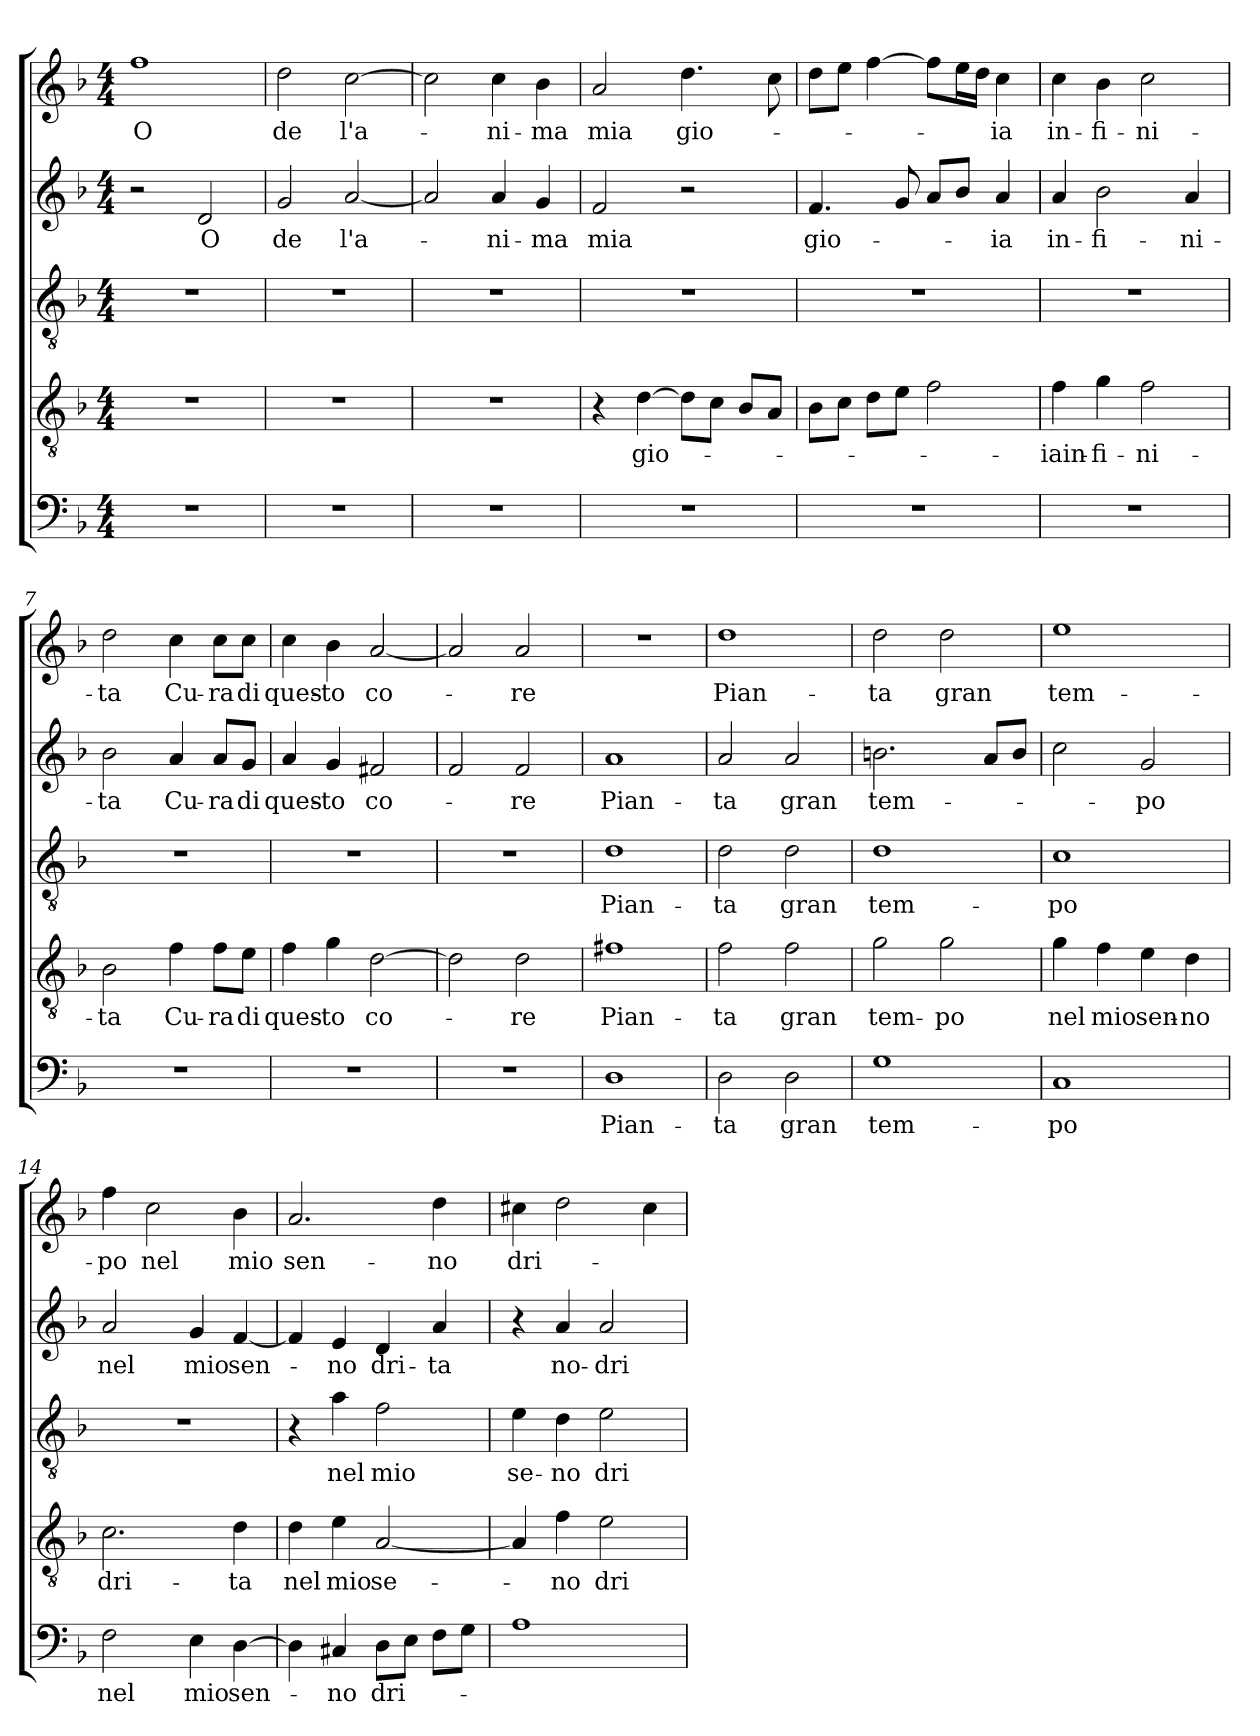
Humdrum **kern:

**kern	**text	**kern	**text	**kern	**text	**kern	**text	**kern	**text
*part5	*part5	*part4	*part4	*part3	*part3	*part2	*part2	*part1	*part1
*staff5	*staff5	*staff4	*staff4	*staff3	*staff3	*staff2	*staff2	*staff1	*staff1
*clefF4	*	*clefGv2	*	*clefGv2	*	*clefG2	*	*clefG2	*
*k[b-]	*	*k[b-]	*	*k[b-]	*	*k[b-]	*	*k[b-]	*
*M4/4	*	*M4/4	*	*M4/4	*	*M4/4	*	*M4/4	*
=1	=1	=1	=1	=1	=1	=1	=1	=1	=1
1r	.	1r	.	1r	.	2r	.	1ff\	O
.	.	.	.	.	.	2d/	O	.	.
=2	=2	=2	=2	=2	=2	=2	=2	=2	=2
1r	.	1r	.	1r	.	2g/	de	2dd\	de
.	.	.	.	.	.	[2a/	l'a-	[2cc\	l'a-
=3	=3	=3	=3	=3	=3	=3	=3	=3	=3
1r	.	1r	.	1r	.	2a/]	.	2cc\]	.
.	.	.	.	.	.	4a/	ni-	4cc\	ni-
.	.	.	.	.	.	4g/	ma	4b-\	ma
=4	=4	=4	=4	=4	=4	=4	=4	=4	=4
1r	.	4r	.	1r	.	2f/	mia	2a/	mia
.	.	[4d\	gio-	.	.	.	.	.	.
.	.	8d\L]	.	.	.	2r	.	4.dd\	gio-
.	.	8c\J	.	.	.	.	.	.	.
.	.	8B-/L	.	.	.	.	.	.	.
.	.	8A/J	.	.	.	.	.	8cc\	.
=5	=5	=5	=5	=5	=5	=5	=5	=5	=5
1r	.	8B-\L	.	1r	.	4.f/	gio-	8dd\L	.
.	.	8c\J	.	.	.	.	.	8ee\J	.
.	.	8d\L	.	.	.	.	.	[4ff\	.
.	.	8e\J	.	.	.	8g/	.	.	.
.	.	2f\	.	.	.	8a/L	.	8ff\L]	.
.	.	.	.	.	.	8b-/J	.	16ee\L	.
.	.	.	.	.	.	.	.	16dd\JJ	.
.	.	.	.	.	.	4a/	ia	4cc\	ia
=6	=6	=6	=6	=6	=6	=6	=6	=6	=6
1r	.	4f\	iain-	1r	.	4a/	in-	4cc\	in-
.	.	4g\	fi-	.	.	2b-\	fi-	4b-\	fi-
.	.	2f\	ni-	.	.	.	.	2cc\	ni-
.	.	.	.	.	.	4a/	ni-	.	.
=7	=7	=7	=7	=7	=7	=7	=7	=7	=7
1r	.	2B-\	ta	1r	.	2b-\	ta	2dd\	ta
.	.	4f\	Cu-	.	.	4a/	Cu-	4cc\	Cu-
.	.	8f\L	ra	.	.	8a/L	ra	8cc\L	ra
.	.	8e\J	di	.	.	8g/J	di	8cc\J	di
=8	=8	=8	=8	=8	=8	=8	=8	=8	=8
1r	.	4f\	ques-	1r	.	4a/	ques-	4cc\	ques-
.	.	4g\	to	.	.	4g/	to	4b-\	to
.	.	[2d\	co-	.	.	2f#X/	co-	[2a/	co-
=9	=9	=9	=9	=9	=9	=9	=9	=9	=9
1r	.	2d\]	.	1r	.	2f/	.	2a/]	.
.	.	2d\	re	.	.	2f/	re	2a/	re
=10	=10	=10	=10	=10	=10	=10	=10	=10	=10
1D\	Pian-	1f#X\	Pian-	1d\	Pian-	1a/	Pian-	1r	.
=11	=11	=11	=11	=11	=11	=11	=11	=11	=11
2D\	ta	2f\	ta	2d\	ta	2a/	ta	1dd\	Pian-
2D\	gran	2f\	gran	2d\	gran	2a/	gran	.	.
=12	=12	=12	=12	=12	=12	=12	=12	=12	=12
1G\	tem-	2g\	tem-	1d\	tem-	2.bn\	tem-	2dd\	ta
.	.	2g\	po	.	.	.	.	2dd\	gran
.	.	.	.	.	.	8a/L	.	.	.
.	.	.	.	.	.	8b/J	.	.	.
=13	=13	=13	=13	=13	=13	=13	=13	=13	=13
1C/	po	4g\	nel	1c\	po	2cc\	.	1ee\	tem-
.	.	4f\	mio	.	.	.	.	.	.
.	.	4e\	sen-	.	.	2g/	po	.	.
.	.	4d\	no	.	.	.	.	.	.
=14	=14	=14	=14	=14	=14	=14	=14	=14	=14
2F\	nel	2.c\	dri-	1r	.	2a/	nel	4ff\	po
.	.	.	.	.	.	.	.	2cc\	nel
4E\	mio	.	.	.	.	4g/	mio	.	.
[4D\	sen-	4d\	ta	.	.	[4f/	sen-	4b-\	mio
=15	=15	=15	=15	=15	=15	=15	=15	=15	=15
4D\]	.	4d\	nel	4r	.	4f/]	.	2.a/	sen-
4C#X/	no	4e\	mio	4a\	nel	4e/	no	.	.
8D\L	dri-	[2A/	se-	2f\	mio	4d/	dri-	.	.
8E\J	.	.	.	.	.	.	.	.	.
8F\L	.	.	.	.	.	4a/	ta	4dd\	no
8G\J	.	.	.	.	.	.	.	.	.
=16	=16	=16	=16	=16	=16	=16	=16	=16	=16
1A\	.	4A/]	.	4e\	se-	4r	.	4cc#X\	dri-
.	.	4f\	no	4d\	no	4a/	no-	2dd\	.
.	.	2e\	dri-	2e\	dri-	2a/	dri-	.	.
.	.	.	.	.	.	.	.	4cc#\	.
=	=	=	=	=	=	=	=	=	=
*-	*-	*-	*-	*-	*-	*-	*-	*-	*-
